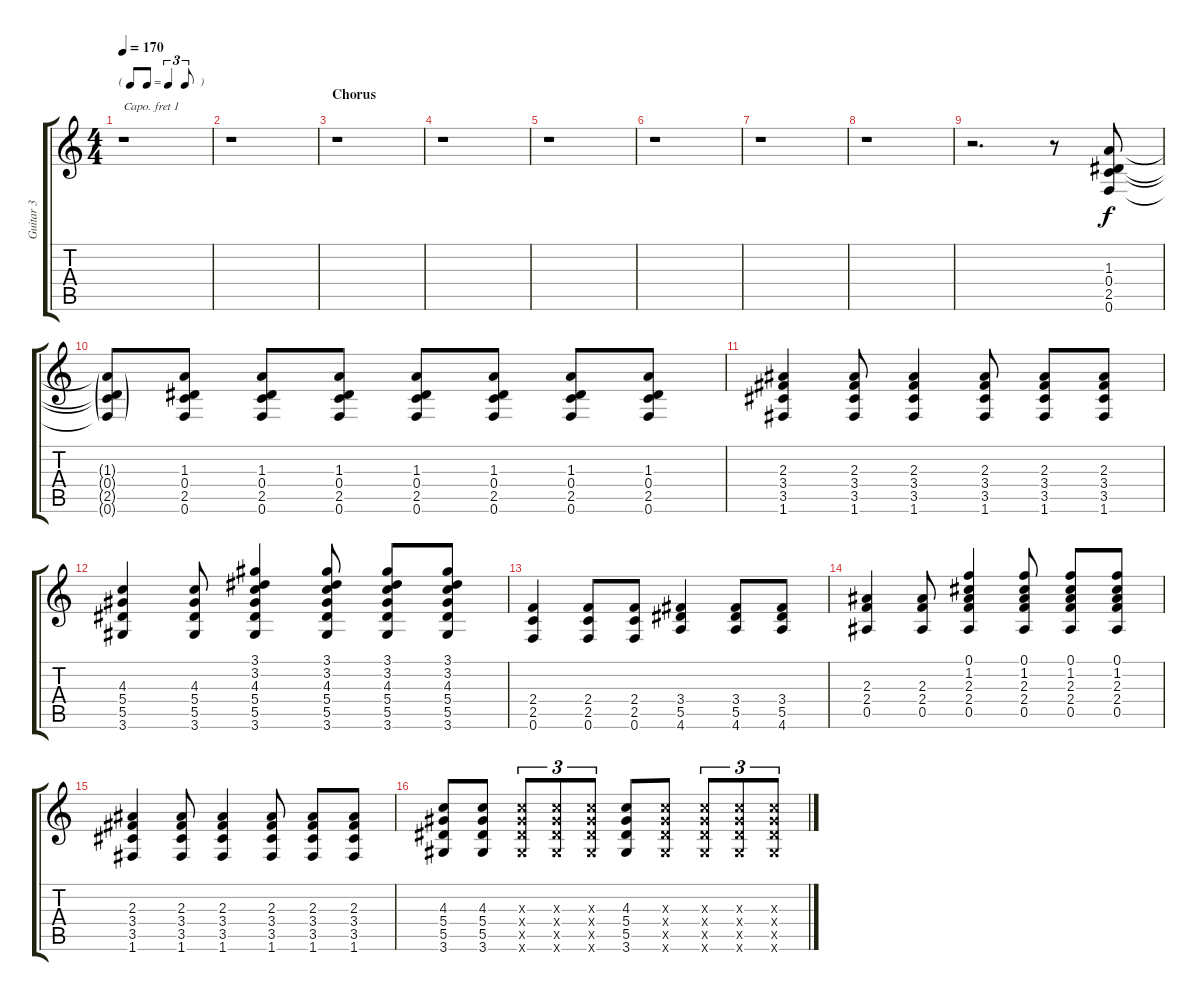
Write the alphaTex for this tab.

\track ("Guitar 3" "Guitar 3") {instrument distortionguitar}
\staff {score tabs}
\capo 1
\tuning (E4 B3 G3 D3 A2 E2) {hide}
\ts (4 4)
\tf triplet8th
\tempo 170
\clef g2
\ks c
r.1{dy f} |
r.1 |
\section ("" "Chorus")
r.1 |
r.1 |
r.1 |
r.1 |
r.1 |
r.1 |
r.2{d} r.8 (1.3 0.4 2.5 0.6).8 |
(1.3{g t} 0.4{g t} 2.5{g t} 0.6{g t}).8 (1.3 0.4 2.5 0.6).8 (1.3 0.4 2.5 0.6).8 (1.3 0.4 2.5 0.6).8 (1.3 0.4 2.5 0.6).8 (1.3 0.4 2.5 0.6).8 (1.3 0.4 2.5 0.6).8 (1.3 0.4 2.5 0.6).8 |
(2.3 3.4 3.5 1.6).4 (2.3 3.4 3.5 1.6).8 (2.3 3.4 3.5 1.6).4 (2.3 3.4 3.5 1.6).8 (2.3 3.4 3.5 1.6).8 (2.3 3.4 3.5 1.6).8 |
(4.3 5.4 5.5 3.6).4 (4.3 5.4 5.5 3.6).8 (3.1 3.2 4.3 5.4 5.5 3.6).4 (3.1 3.2 4.3 5.4 5.5 3.6).8 (3.1 3.2 4.3 5.4 5.5 3.6).8 (3.1 3.2 4.3 5.4 5.5 3.6).8 |
(2.4 2.5 0.6).4 (2.4 2.5 0.6).8 (2.4 2.5 0.6).8 (3.4 5.5 4.6).4 (3.4 5.5 4.6).8 (3.4 5.5 4.6).8 |
(2.3 2.4 0.5).4 (2.3 2.4 0.5).8 (0.1 1.2 2.3 2.4 0.5).4 (0.1 1.2 2.3 2.4 0.5).8 (0.1 1.2 2.3 2.4 0.5).8 (0.1 1.2 2.3 2.4 0.5).8 |
(2.3 3.4 3.5 1.6).4 (2.3 3.4 3.5 1.6).8 (2.3 3.4 3.5 1.6).4 (2.3 3.4 3.5 1.6).8 (2.3 3.4 3.5 1.6).8 (2.3 3.4 3.5 1.6).8 |
(4.3 5.4 5.5 3.6).8 (4.3 5.4 5.5 3.6).8 (4.3{x} 5.4{x} 5.5{x} 3.6{x}).8{tu (3 2)} (4.3{x} 5.4{x} 5.5{x} 3.6{x}).8{tu (3 2)} (4.3{x} 5.4{x} 5.5{x} 3.6{x}).8{tu (3 2)} (4.3 5.4 5.5 3.6).8 (4.3{x} 5.4{x} 5.5{x} 3.6{x}).8 (4.3{x} 5.4{x} 5.5{x} 3.6{x}).8{tu (3 2)} (4.3{x} 5.4{x} 5.5{x} 3.6{x}).8{tu (3 2)} (4.3{x} 5.4{x} 5.5{x} 3.6{x}).8{tu (3 2)}
